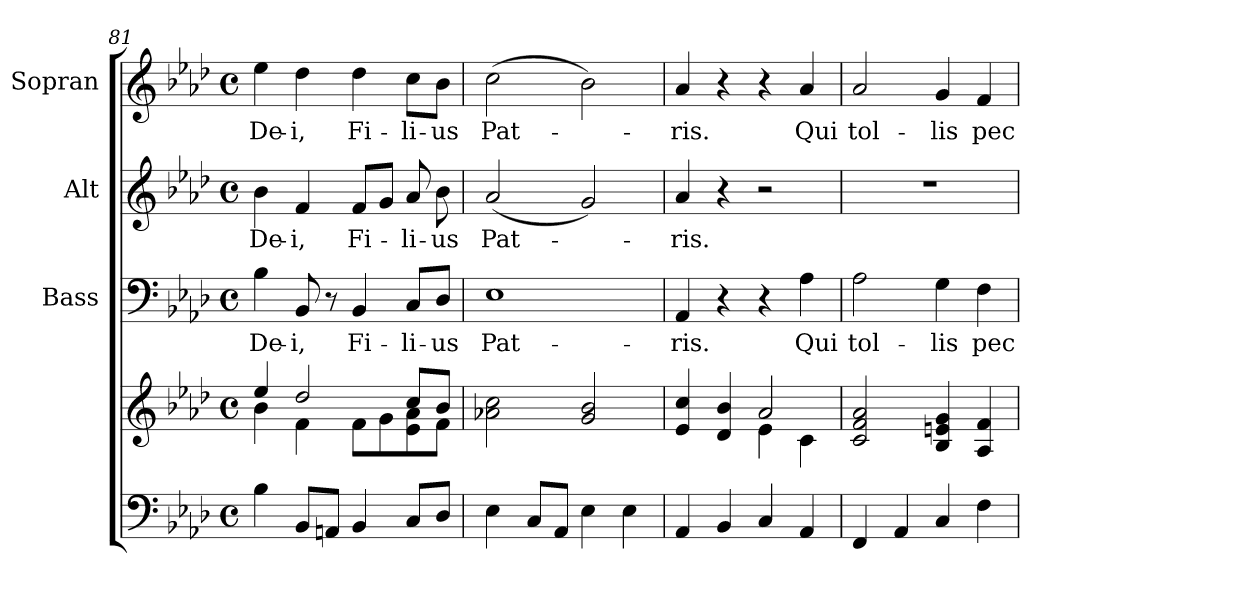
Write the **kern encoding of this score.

**kern	**kern	**kern	**text	**kern	**text	**kern	**text
*part4	*part4	*part3	*part3	*part2	*part2	*part1	*part1
*staff5	*staff4	*staff3	*staff3	*staff2	*staff2	*staff1	*staff1
*	*	*I"Bass	*	*I"Alt	*	*I"Sopran	*
*	*	*I'B.	*	*I'A.	*	*I'S.	*
*clefF4	*clefG2	*clefF4	*	*clefG2	*	*clefG2	*
*k[b-e-a-d-]	*k[b-e-a-d-]	*k[b-e-a-d-]	*	*k[b-e-a-d-]	*	*k[b-e-a-d-]	*
*A-:	*A-:	*A-:	*	*A-:	*	*A-:	*
*M4/4	*M4/4	*M4/4	*	*M4/4	*	*M4/4	*
*met(c)	*met(c)	*met(c)	*	*met(c)	*	*met(c)	*
=81	=81	=81	=81	=81	=81	=81	=81
*	*^	*	*	*	*	*	*
!	!	!	!	!LO:LY:b	!	!LO:LY:b	!	!LO:LY:b
4B-\	4ee-/	4b-\	4B-\	De-	4b-\	De-	4ee-\	De-
!	!	!	!	!LO:LY:b	!	!LO:LY:b	!	!LO:LY:b
8BB-/L	2dd-/	4f\	8BB-/	-i,	4f/	-i,	4dd-\	-i,
8AAn/J	.	.	8r	.	.	.	.	.
!	!	!	!	!LO:LY:b	!	!LO:LY:b	!	!LO:LY:b
4BB-/	.	8f\L	4BB-/	Fi-	8f/L	Fi-	4dd-\	Fi-
.	.	8g\	.	.	8g/J	.	.	.
!	!	!	!	!LO:LY:b	!	!LO:LY:b	!	!LO:LY:b
8C/L	8cc/L	8e-\ 8a-\	8C/L	-li-	8a-/	-li-	8cc\L	-li-
!	!	!	!	!LO:LY:b	!	!LO:LY:b	!	!LO:LY:b
8D-/J	8b-/J	8f\J	8D-/J	-us	8b-\	-us	8b-\J	-us
=82	=82	=82	=82	=82	=82	=82	=82	=82
!	!	!	!	!LO:LY:b	!	!LO:LY:b	!	!LO:LY:b
*	*v	*v	*	*	*	*	*	*
4E-\	2a-X\ 2cc\	1E-	Pat-	(<2a-/	Pat-	(>2cc\	Pat-
8C/L	.	.	.	.	.	.	.
8AA-/J	.	.	.	.	.	.	.
4E-\	2g/ 2b-/	.	.	2g/)	.	2b-\)	.
4E-\	.	.	.	.	.	.	.
=83	=83	=83	=83	=83	=83	=83	=83
*	*^	*	*	*	*	*	*
!	!	!	!	!LO:LY:b	!	!LO:LY:b	!	!LO:LY:b
4AA-/	4e-/ 4cc/	2ryy	4AA-/	-ris.	4a-/	-ris.	4a-/	-ris.
4BB-/	4d-/ 4b-/	.	4r	.	4r	.	4r	.
4C/	2a-/	4e-\	4r	.	2r	.	4r	.
!	!	!	!	!LO:LY:b	!	!	!	!LO:LY:b
4AA-/	.	4c\	4A-\	Qui	.	.	4a-/	Qui
=84	=84	=84	=84	=84	=84	=84	=84	=84
!	!	!	!	!LO:LY:b	!	!	!	!LO:LY:b
*	*v	*v	*	*	*	*	*	*
4FF/	2c/ 2f/ 2a-/	2A-\	tol-	1r	.	2a-/	tol-
4AA-/	.	.	.	.	.	.	.
!	!	!	!LO:LY:b	!	!	!	!LO:LY:b
4C/	4B-/ 4en/ 4g/	4G\	-lis	.	.	4g/	-lis
!	!	!	!LO:LY:b	!	!	!	!LO:LY:b
4F\	4A-/ 4f/	4F\	pec-	.	.	4f/	pec-
=	=	=	=	=	=	=	=
*-	*-	*-	*-	*-	*-	*-	*-
